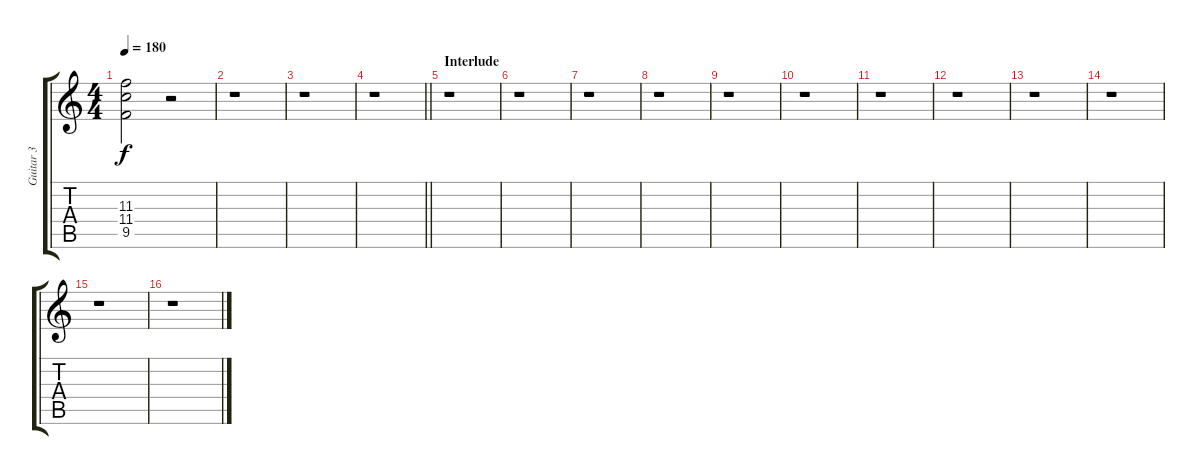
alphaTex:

\track ("Guitar 3" "Guitar 3") {instrument distortionguitar}
\staff {score tabs}
\tuning (Eb4 Bb3 Gb3 Db3 Ab2 Eb2) {hide}
\ts (4 4)
\tempo 180
\clef g2
\ks c
(11.3 11.4 9.5).2{dy f} r.2 |
r.1 |
r.1 |
\barLineRight lightlight
r.1 |
\section ("" "Interlude")
r.1 |
r.1 |
r.1 |
r.1 |
r.1 |
r.1 |
r.1 |
r.1 |
r.1 |
r.1 |
r.1 |
r.1
